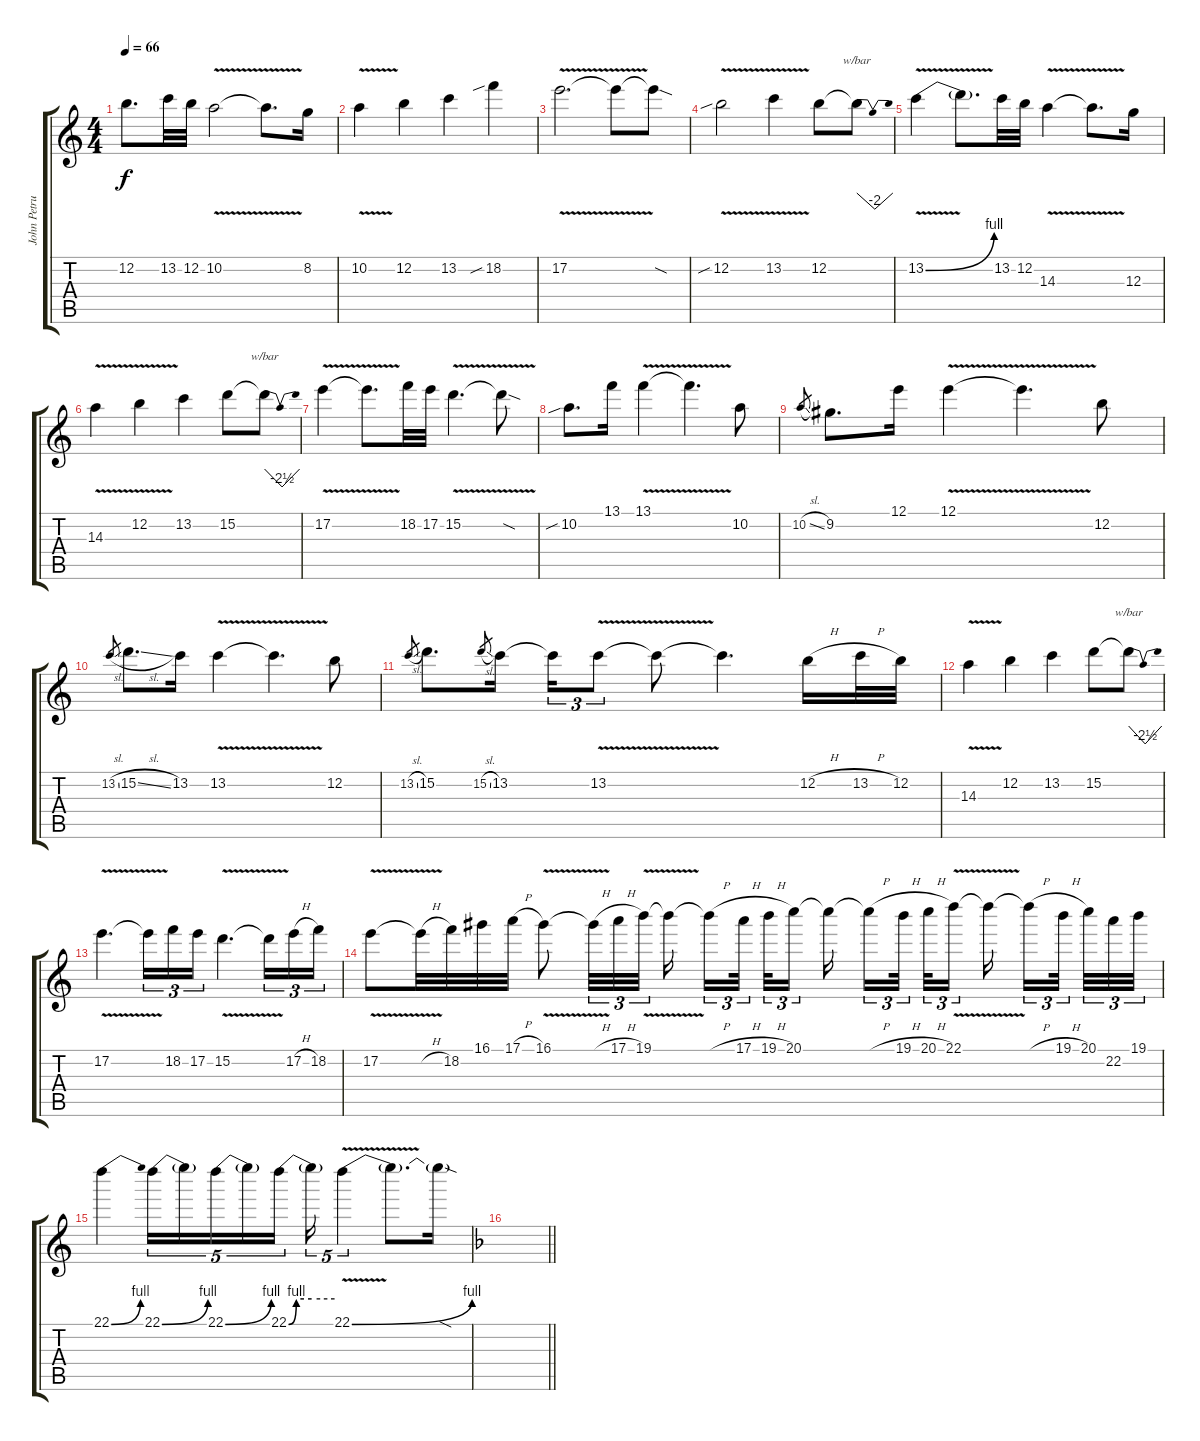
\track ("John Petrucci - Guitar" "John Petru") {instrument distortionguitar}
\staff {score tabs}
\tuning (E4 B3 G3 D3 A2 E2) {hide}
\ts (4 4)
\tempo 66
\clef g2
\ks aminor
12.2{t}.8{d dy f} 13.2.32 12.2.32 10.2{v}.2 10.2{t}.8{d} 8.2.16 |
10.2{v}.4 12.2.4 13.2.4 18.2{sib}.4 |
17.2{v}.2{d} 17.2{t}.8 17.2{sod t}.8 |
12.2{v sib}.2 13.2{v}.4 12.2.8 12.2{t}.8{tbe (dip default 0 0 30 -8 60 0)} |
13.2{be (bend 0 0 60 4) v}.4 13.2{t}.8{d} 13.2.32 12.2.32 14.3{v}.4 14.3{t}.8{d} 12.3.16 |
14.3{v}.4 12.2{v}.4 13.2.4 15.2.8 15.2{t}.8{tbe (dip default 0 0 30 -10 60 0)} |
17.2{v}.4 17.2{t}.8{d} 18.2.32 17.2.32 15.2{v}.4{d} 15.2{sod t}.8 |
10.2{sib}.8{d balance 0} 13.1.16 13.1{v}.4 13.1{t}.4{d} 10.2.8 |
10.2{sl}.8{gr} 9.2.8{d} 12.1.16 12.1{v}.4 12.1{t}.4{d} 12.2.8 |
13.2{sl}.8{gr} 15.2{sl}.8{d} 13.2.16 13.2{v}.4 13.2{t}.4{d} 12.2.8 |
13.2{sl}.8{gr} 15.2.8{d} 15.2{sl}.8{gr} 13.2.16 13.2{t}.16{tu (3 2)} 13.2{v}.8{tu (3 2)} 13.2{t}.8 13.2{t}.4{d} 12.2{h}.16 13.2{h}.32 12.2.32 |
14.3{v}.4 12.2.4 13.2.4 15.2.8 15.2{t}.8{tbe (dip default 0 0 30 -10 60 0)} |
17.2{v}.4{d} 17.2{t}.16{tu (3 2)} 18.2.16{tu (3 2)} 17.2.16{tu (3 2)} 15.2{v}.4{d} 15.2{t}.16{tu (3 2)} 17.2{h}.16{tu (3 2)} 18.2.16{tu (3 2)} |
17.2{v}.8 17.2{h t}.32 18.2.32 16.1.32 17.1{h}.32 16.1{v}.8 16.1{h t}.32{tu (3 2)} 17.1{h}.32{tu (3 2)} 19.1{v}.32{tu (3 2) beam splitsecondary} 19.1{t}.16 19.1{h t}.16{tu (3 2)} 17.1{h}.32{tu (3 2) beam splitsecondary} 19.1{h}.32{tu (3 2)} 20.1.16{tu (3 2) beam splitsecondary} 20.1{t}.16{beam splitsecondary} 20.1{h t}.16{tu (3 2)} 19.1{h}.32{tu (3 2)} 20.1{h}.32{tu (3 2)} 22.1{v}.16{tu (3 2) beam splitsecondary} 22.1{t}.16{beam splitsecondary} 22.1{h t}.16{tu (3 2)} 19.1{h}.32{tu (3 2) beam splitsecondary} 20.1.32{tu (3 2)} 22.2.32{tu (3 2)} 19.1.32{tu (3 2)} |
22.1{be (bend 0 0 60 4)}.4 22.1{be (bend 0 0 60 4)}.16{tu (5 4)} 22.1{t}.16{tu (5 4)} 22.1{be (bend 0 0 60 4)}.16{tu (5 4)} 22.1{t}.16{tu (5 4)} 22.1{be (custom 0 0 10 4 20 4 30 4 60 4)}.16{tu (5 4)} 22.1{t}.16{tu (5 4)} 22.1{be (bend 0 0 60 4) v}.4{tu (5 4)} 22.1{t}.8{d} 22.1{sod t}.16 |
\barLineRight lightlight
\ks dminor
